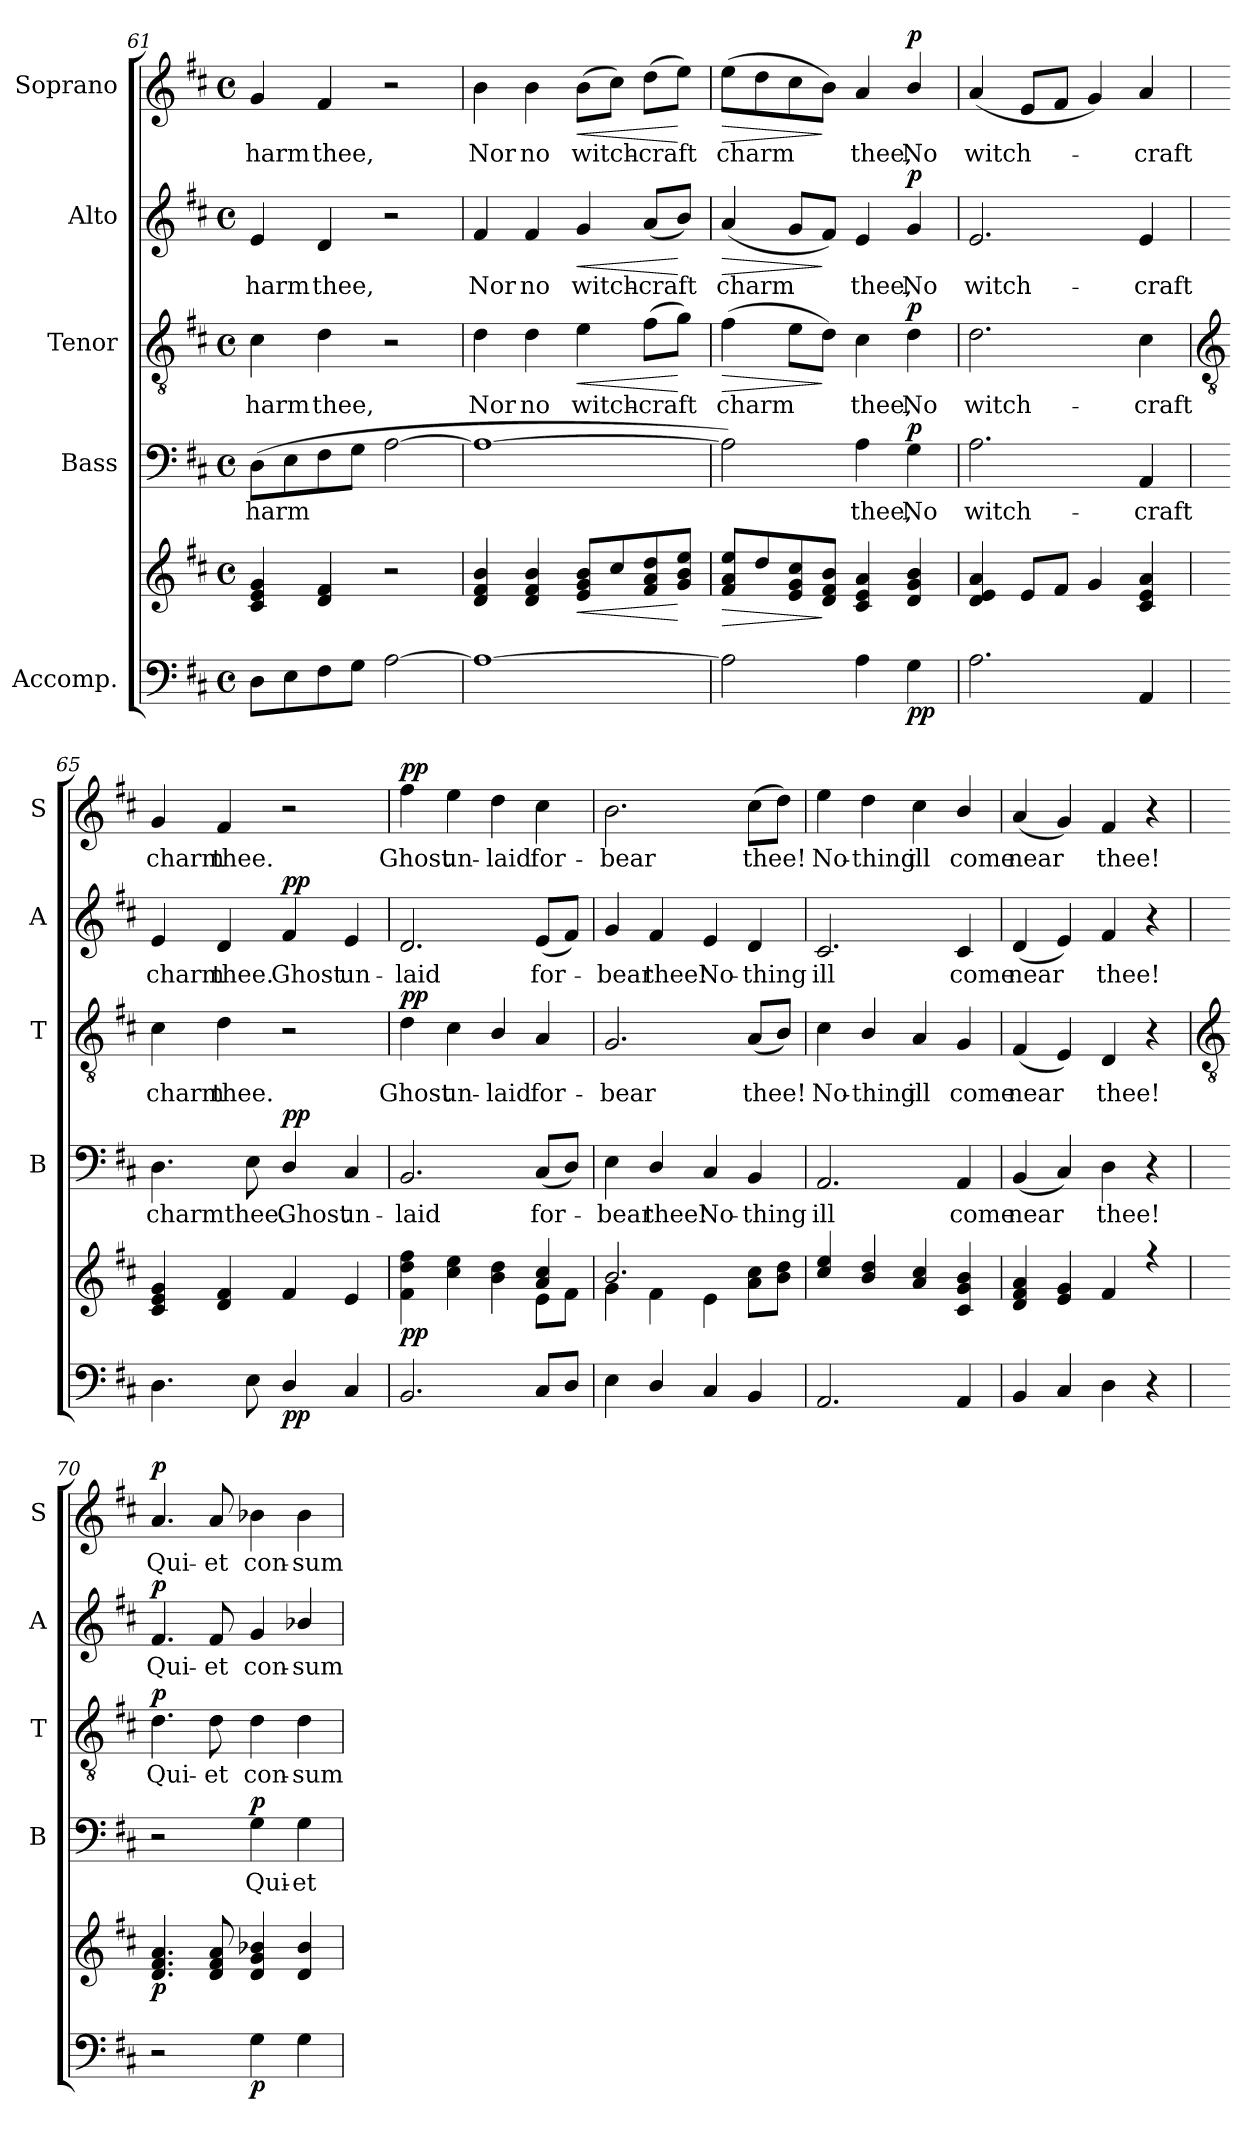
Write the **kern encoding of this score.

**kern	**kern	**dynam	**kern	**text	**dynam	**kern	**text	**dynam	**kern	**text	**dynam	**kern	**text	**dynam
*part5	*part5	*part5	*part4	*part4	*part4	*part3	*part3	*part3	*part2	*part2	*part2	*part1	*part1	*part1
*staff6	*staff5	*staff5/6	*staff4	*staff4	*staff4	*staff3	*staff3	*staff3	*staff2	*staff2	*staff2	*staff1	*staff1	*staff1
*I"Accomp.	*	*	*I"Bass	*	*	*I"Tenor	*	*	*I"Alto	*	*	*I"Soprano	*	*
*	*	*	*I'B	*	*	*I'T	*	*	*I'A	*	*	*I'S	*	*
!!LO:LB:g=z
*clefF4	*clefG2	*	*clefF4	*	*	*clefGv2	*	*	*clefG2	*	*	*clefG2	*	*
*k[f#c#]	*k[f#c#]	*	*k[f#c#]	*	*	*k[f#c#]	*	*	*k[f#c#]	*	*	*k[f#c#]	*	*
*D:	*D:	*	*D:	*	*	*D:	*	*	*D:	*	*	*D:	*	*
*M4/4	*M4/4	*	*M4/4	*	*	*M4/4	*	*	*M4/4	*	*	*M4/4	*	*
*met(c)	*met(c)	*	*met(c)	*	*	*met(c)	*	*	*met(c)	*	*	*met(c)	*	*
=61	=61	=61	=61	=61	=61	=61	=61	=61	=61	=61	=61	=61	=61	=61
!	!	!	!	!LO:LY:b	!	!	!LO:LY:b	!	!	!LO:LY:b	!	!	!LO:LY:b	!
8DL	4c# 4e 4g	.	(>8DL	harm	.	4c#	harm	.	4e	harm	.	4g	harm	.
8E	.	.	8E	.	.	.	.	.	.	.	.	.	.	.
!	!	!	!	!	!	!	!LO:LY:b	!	!	!LO:LY:b	!	!	!LO:LY:b	!
8F#	4d 4f#	.	8F#	.	.	4d	thee,	.	4d	thee,	.	4f#	thee,	.
8GJ	.	.	8GJ	.	.	.	.	.	.	.	.	.	.	.
[2A	2r	.	[2A	.	.	2r	.	.	2r	.	.	2r	.	.
=62	=62	=62	=62	=62	=62	=62	=62	=62	=62	=62	=62	=62	=62	=62
!	!	!	!	!	!	!	!LO:LY:b	!	!	!LO:LY:b	!	!	!LO:LY:b	!
1A_	4d 4f# 4b	.	1A_	.	.	4d	Nor	.	4f#	Nor	.	4b	Nor	.
!	!	!	!	!	!	!	!LO:LY:b	!	!	!LO:LY:b	!	!	!LO:LY:b	!
.	4d 4f# 4b	.	.	.	.	4d	no	.	4f#	no	.	4b	no	.
!	!	!LO:HP:b	!	!	!	!	!LO:LY:b	!LO:HP:b	!	!LO:LY:b	!LO:HP:b	!	!LO:LY:b	!LO:HP:b
.	8e 8g 8bL	<	.	.	.	4e	witch-	<	4g	witch-	<	(>8bL	witch-	<
.	8cc#	.	.	.	.	.	.	.	.	.	.	8cc#J)	.	.
!	!	!	!	!	!	!	!LO:LY:b	!	!	!LO:LY:b	!	!	!LO:LY:b	!
.	8f# 8a 8dd	.	.	.	.	(>8f#L	-craft	.	(<8aL	-craft	.	(>8ddL	craft	.
.	8g 8b 8eeJ	[	.	.	.	8gJ)	.	[	8bJ)	.	[	8eeJ)	.	[
=63	=63	=63	=63	=63	=63	=63	=63	=63	=63	=63	=63	=63	=63	=63
!	!	!LO:HP:b	!	!	!	!	!LO:LY:b	!LO:HP:b	!	!LO:LY:b	!LO:HP:b	!	!LO:LY:b	!LO:HP:b
2A]	8f# 8a 8eeL	>	2A])	.	.	(>4f#	charm	>	(<4a	charm	>	(>8eeL	charm	>
.	8dd	.	.	.	.	.	.	.	.	.	.	8dd	.	.
.	8e 8g 8cc#	.	.	.	.	8eL	.	.	8gL	.	.	8cc#	.	.
.	8d 8f# 8bJ	]	.	.	.	8dJ)	.	]	8f#J)	.	]	8bJ)	.	]
!	!	!	!	!LO:LY:b	!	!	!LO:LY:b	!	!	!LO:LY:b	!	!	!LO:LY:b	!
4A	4c# 4e 4a	.	4A	thee,	.	4c#	thee,	.	4e	thee,	.	4a	thee,	.
!	!	!LO:DY:b=2	!	!LO:LY:b	!	!	!LO:LY:b	!	!	!LO:LY:b	!	!	!LO:LY:b	!
!	!	!LO:DY:n=1:b	!	!	!LO:DY:b	!	!	!LO:DY:b	!	!	!LO:DY:b	!	!	!LO:DY:b
4G	4d/ 4g/ 4b/	p p	4G	No	p	4d	No	p	4g	No	p	4b/	No	p
=64	=64	=64	=64	=64	=64	=64	=64	=64	=64	=64	=64	=64	=64	=64
!	!	!	!	!LO:LY:b	!	!	!LO:LY:b	!	!	!LO:LY:b	!	!	!LO:LY:b	!
2.A	4d 4e 4a	.	2.A	witch-	.	2.d	witch-	.	2.e	witch-	.	(<4a	witch-	.
.	8eL	.	.	.	.	.	.	.	.	.	.	8eL	.	.
.	8f#J	.	.	.	.	.	.	.	.	.	.	8f#J	.	.
.	4g	.	.	.	.	.	.	.	.	.	.	4g)	.	.
!	!	!	!	!LO:LY:b	!	!	!LO:LY:b	!	!	!LO:LY:b	!	!	!LO:LY:b	!
4AA	4c# 4e 4a	.	4AA	-craft	.	4c#	-craft	.	4e	-craft	.	4a	craft	.
!!LO:LB:g=z
=65	=65	=65	=65	=65	=65	=65	=65	=65	=65	=65	=65	=65	=65	=65
*	*	*	*	*	*	*clefGv2	*	*	*	*	*	*	*	*
*	*^	*	*	*	*	*	*	*	*	*	*	*	*	*
!	!	!	!	!	!LO:LY:b	!	!	!LO:LY:b	!	!	!LO:LY:b	!	!	!LO:LY:b	!
4.D	4c# 4e 4g	1ryy	.	4.D	charm	.	4c#	charm	.	4e	charm	.	4g	charm	.
!	!	!	!	!	!	!	!	!LO:LY:b	!	!	!LO:LY:b	!	!	!LO:LY:b	!
.	4d 4f#	.	.	.	.	.	4d	thee.	.	4d	thee.	.	4f#	thee.	.
!	!	!	!	!	!LO:LY:b	!	!	!	!	!	!	!	!	!	!
8E	.	.	.	8E	thee.	.	.	.	.	.	.	.	.	.	.
!	!	!	!LO:DY:b=2	!	!LO:LY:b	!LO:DY:b	!	!	!	!	!LO:LY:b	!LO:DY:b	!	!	!
4D/	4f#	.	pp	4D/	Ghost	pp	2r	.	.	4f#	Ghost	pp	2r	.	.
!	!	!	!	!	!LO:LY:b	!	!	!	!	!	!LO:LY:b	!	!	!	!
4C#	4e	.	.	4C#	un-	.	.	.	.	4e	un-	.	.	.	.
=66	=66	=66	=66	=66	=66	=66	=66	=66	=66	=66	=66	=66	=66	=66	=66
!	!	!	!LO:DY:b	!	!LO:LY:b	!	!	!LO:LY:b	!LO:DY:b	!	!LO:LY:b	!	!	!LO:LY:b	!LO:DY:b
2.BB	4f# 4dd 4ff#	2.ryy	pp	2.BB	-laid	.	4d	Ghost	pp	2.d	-laid	.	4ff#	Ghost	pp
!	!	!	!	!	!	!	!	!LO:LY:b	!	!	!	!	!	!LO:LY:b	!
.	4cc# 4ee	.	.	.	.	.	4c#\	un-	.	.	.	.	4ee	un-	.
!	!	!	!	!	!	!	!	!LO:LY:b	!	!	!	!	!	!LO:LY:b	!
.	4b 4dd	.	.	.	.	.	4B/	-laid	.	.	.	.	4dd	-laid	.
!	!	!	!	!	!LO:LY:b	!	!	!LO:LY:b	!	!	!LO:LY:b	!	!	!LO:LY:b	!
8C#L	4a/ 4cc#/	8e\L	.	(<8C#L	for-	.	4A	for-	.	(<8eL	for-	.	4cc#	for-	.
8DJ	.	8f#\J	.	8DJ)	.	.	.	.	.	8f#J)	.	.	.	.	.
=67	=67	=67	=67	=67	=67	=67	=67	=67	=67	=67	=67	=67	=67	=67	=67
!	!	!	!	!	!LO:LY:b	!	!	!LO:LY:b	!	!	!LO:LY:b	!	!	!LO:LY:b	!
4E	2.b/	4g\	.	4E	bear	.	2.G	-bear	.	4g	bear	.	2.b	-bear	.
!	!	!	!	!	!LO:LY:b	!	!	!	!	!	!LO:LY:b	!	!	!	!
4D/	.	4f#\	.	4D/	thee!	.	.	.	.	4f#	thee!	.	.	.	.
!	!	!	!	!	!LO:LY:b	!	!	!	!	!	!LO:LY:b	!	!	!	!
4C#	.	4e\	.	4C#	No-	.	.	.	.	4e	No-	.	.	.	.
!	!	!	!	!	!LO:LY:b	!	!	!LO:LY:b	!	!	!LO:LY:b	!	!	!LO:LY:b	!
4BB	8a 8cc#L	4ryy	.	4BB	-thing	.	(<8AL	thee!	.	4d	-thing	.	(>8cc#L	thee!	.
.	8b 8ddJ	.	.	.	.	.	8BJ)	.	.	.	.	.	8ddJ)	.	.
=68	=68	=68	=68	=68	=68	=68	=68	=68	=68	=68	=68	=68	=68	=68	=68
!	!	!	!	!	!LO:LY:b	!	!	!LO:LY:b	!	!	!LO:LY:b	!	!	!LO:LY:b	!
2.AA	4cc# 4ee	1ryy	.	2.AA	ill	.	4c#	No-	.	2.c#	ill	.	4ee	No-	.
!	!	!	!	!	!	!	!	!LO:LY:b	!	!	!	!	!	!LO:LY:b	!
.	4b 4dd	.	.	.	.	.	4B/	-thing	.	.	.	.	4dd	-thing	.
!	!	!	!	!	!	!	!	!LO:LY:b	!	!	!	!	!	!LO:LY:b	!
.	4a 4cc#	.	.	.	.	.	4A	ill	.	.	.	.	4cc#	ill	.
!	!	!	!	!	!LO:LY:b	!	!	!LO:LY:b	!	!	!LO:LY:b	!	!	!LO:LY:b	!
4AA	4c#/ 4g/ 4b/	.	.	4AA	come	.	4G	come	.	4c#	come	.	4b/	come	.
=69	=69	=69	=69	=69	=69	=69	=69	=69	=69	=69	=69	=69	=69	=69	=69
!	!	!	!	!	!LO:LY:b	!	!	!LO:LY:b	!	!	!LO:LY:b	!	!	!LO:LY:b	!
4BB	4d 4f# 4a	1ryy	.	(<4BB	near	.	(<4F#	near	.	(<4d	near	.	(<4a	near	.
4C#	4e 4g	.	.	4C#)	.	.	4E)	.	.	4e)	.	.	4g)	.	.
!	!	!	!	!	!LO:LY:b	!	!	!LO:LY:b	!	!	!LO:LY:b	!	!	!LO:LY:b	!
4D	4f#	.	.	4D	thee!	.	4D	thee!	.	4f#	thee!	.	4f#	thee!	.
4r	4r	.	.	4r	.	.	4r	.	.	4r	.	.	4r	.	.
*	*v	*v	*	*	*	*	*	*	*	*	*	*	*	*	*
!!LO:LB:g=z
=70	=70	=70	=70	=70	=70	=70	=70	=70	=70	=70	=70	=70	=70	=70
*	*	*	*	*	*	*clefGv2	*	*	*	*	*	*	*	*
!	!	!LO:DY:b	!	!	!	!	!LO:LY:b	!LO:DY:b	!	!LO:LY:b	!LO:DY:b	!	!LO:LY:b	!LO:DY:b
2r	4.d 4.f# 4.a	p	2r	.	.	4.d	Qui-	p	4.f#	Qui-	p	4.a	Qui-	p
!	!	!	!	!	!	!	!LO:LY:b	!	!	!LO:LY:b	!	!	!LO:LY:b	!
.	8d 8f# 8a	.	.	.	.	8d	-et	.	8f#	-et	.	8a	-et	.
!	!	!LO:DY:b=2	!	!LO:LY:b	!LO:DY:b	!	!LO:LY:b	!	!	!LO:LY:b	!	!	!LO:LY:b	!
4G	4d 4g 4b-X	p	4G	Qui-	p	4d	con-	.	4g	con-	.	4b-X	con-	.
!	!	!	!	!LO:LY:b	!	!	!LO:LY:b	!	!	!LO:LY:b	!	!	!LO:LY:b	!
4G	4d 4b-	.	4G	-et	.	4d	-sum-	.	4b-X/	-sum-	.	4b-	-sum-	.
=	=	=	=	=	=	=	=	=	=	=	=	=	=	=
*-	*-	*-	*-	*-	*-	*-	*-	*-	*-	*-	*-	*-	*-	*-
